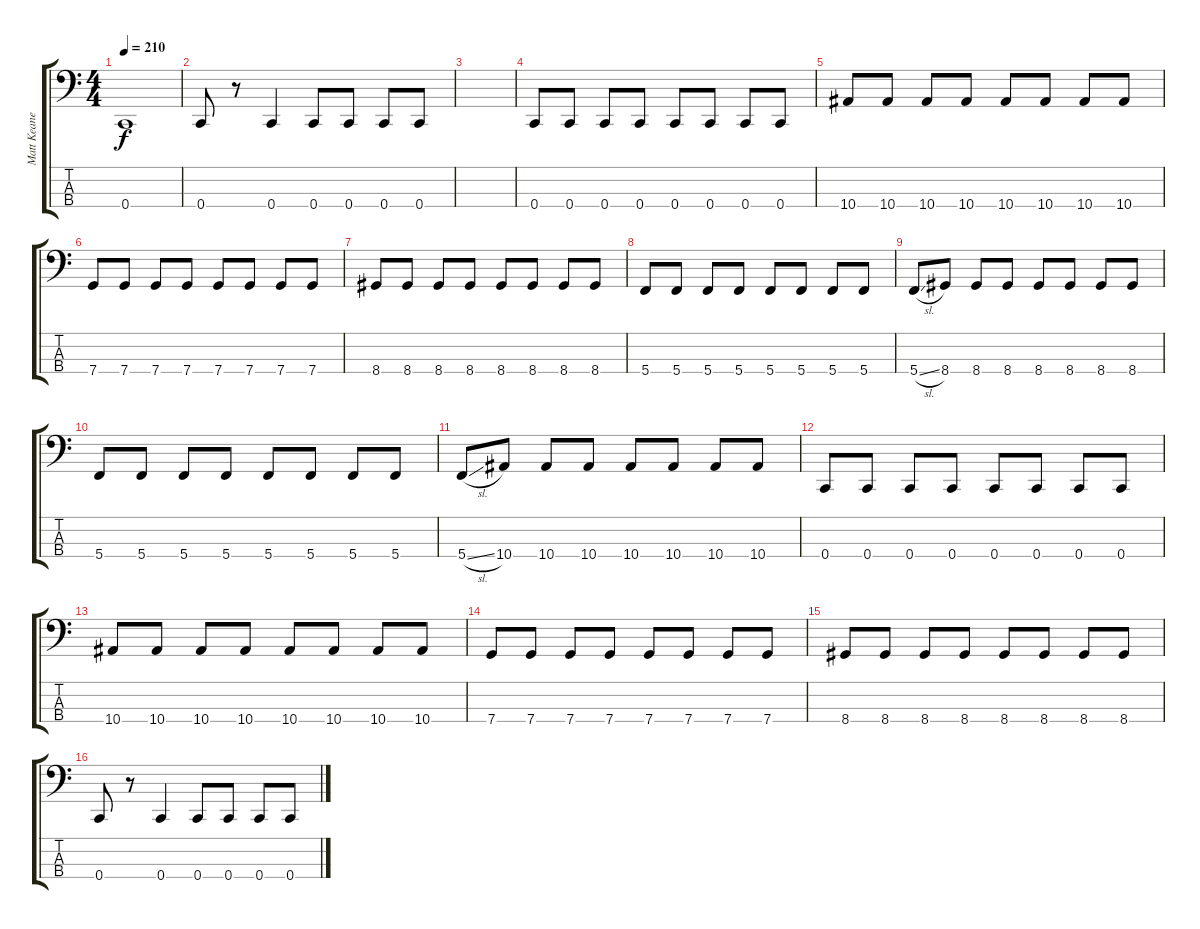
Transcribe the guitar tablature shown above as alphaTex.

\track ("Matt Keane" "Matt Keane") {instrument electricbasspick}
\staff {score tabs}
\tuning (F2 C2 G1 C1) {hide}
\ts (4 4)
\tempo 210
\clef f4
\ks c
0.4{t}.1{dy f} |
0.4.8 r.8 0.4.4 0.4.8 0.4.8 0.4.8 0.4.8 |
|
0.4.8 0.4.8 0.4.8 0.4.8 0.4.8 0.4.8 0.4.8 0.4.8 |
10.4.8 10.4.8 10.4.8 10.4.8 10.4.8 10.4.8 10.4.8 10.4.8 |
7.4.8 7.4.8 7.4.8 7.4.8 7.4.8 7.4.8 7.4.8 7.4.8 |
8.4.8 8.4.8 8.4.8 8.4.8 8.4.8 8.4.8 8.4.8 8.4.8 |
5.4.8 5.4.8 5.4.8 5.4.8 5.4.8 5.4.8 5.4.8 5.4.8 |
5.4{sl}.8 8.4.8 8.4.8 8.4.8 8.4.8 8.4.8 8.4.8 8.4.8 |
5.4.8 5.4.8 5.4.8 5.4.8 5.4.8 5.4.8 5.4.8 5.4.8 |
5.4{sl}.8 10.4.8 10.4.8 10.4.8 10.4.8 10.4.8 10.4.8 10.4.8 |
0.4.8 0.4.8 0.4.8 0.4.8 0.4.8 0.4.8 0.4.8 0.4.8 |
10.4.8 10.4.8 10.4.8 10.4.8 10.4.8 10.4.8 10.4.8 10.4.8 |
7.4.8 7.4.8 7.4.8 7.4.8 7.4.8 7.4.8 7.4.8 7.4.8 |
8.4.8 8.4.8 8.4.8 8.4.8 8.4.8 8.4.8 8.4.8 8.4.8 |
0.4.8 r.8 0.4.4 0.4.8 0.4.8 0.4.8 0.4.8
